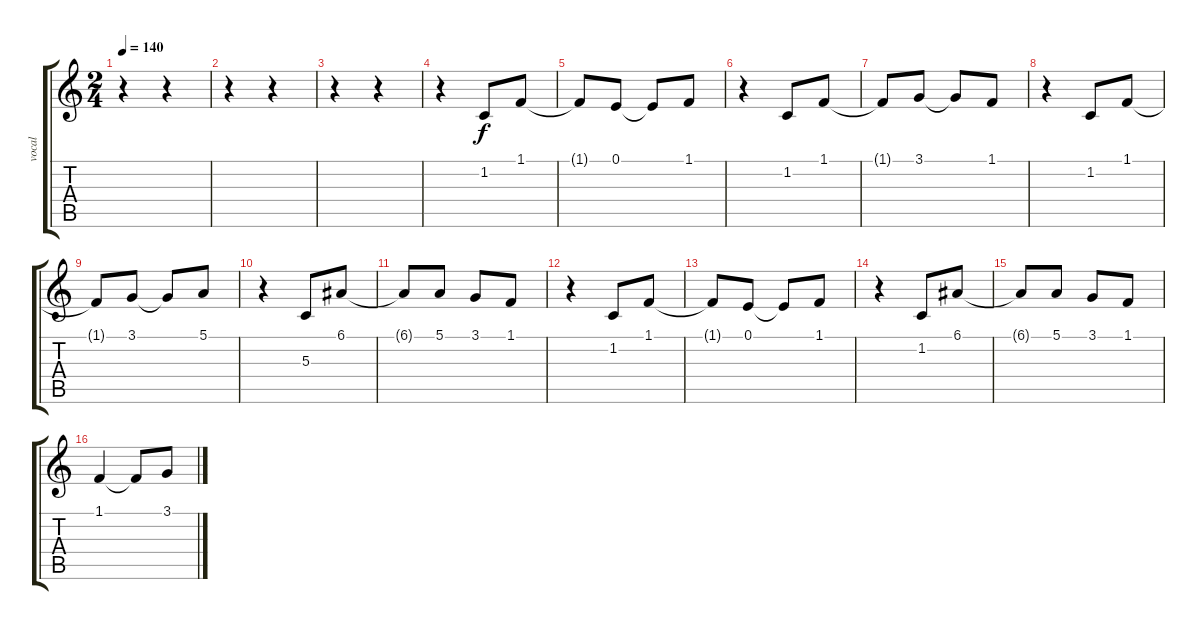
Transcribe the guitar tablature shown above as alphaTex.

\track ("vocal" "vocal") {instrument violin}
\staff {score tabs}
\tuning (E4 B3 G3 D3 A2 E2) {hide}
\ts (2 4)
\tempo 140
\clef g2
\ks c
r.4{dy f} r.4 |
r.4 r.4 |
r.4 r.4 |
r.4 1.2.8 1.1.8 |
1.1{t}.8 0.1.8 0.1{t}.8 1.1.8 |
r.4 1.2.8 1.1.8 |
1.1{t}.8 3.1.8 3.1{t}.8 1.1.8 |
r.4 1.2.8 1.1.8 |
1.1{t}.8 3.1.8 3.1{t}.8 5.1.8 |
r.4 5.3.8 6.1.8 |
6.1{t}.8 5.1.8 3.1.8 1.1.8 |
r.4 1.2.8 1.1.8 |
1.1{t}.8 0.1.8 0.1{t}.8 1.1.8 |
r.4 1.2.8 6.1.8 |
6.1{t}.8 5.1.8 3.1.8 1.1.8 |
1.1.4 1.1{t}.8 3.1.8
